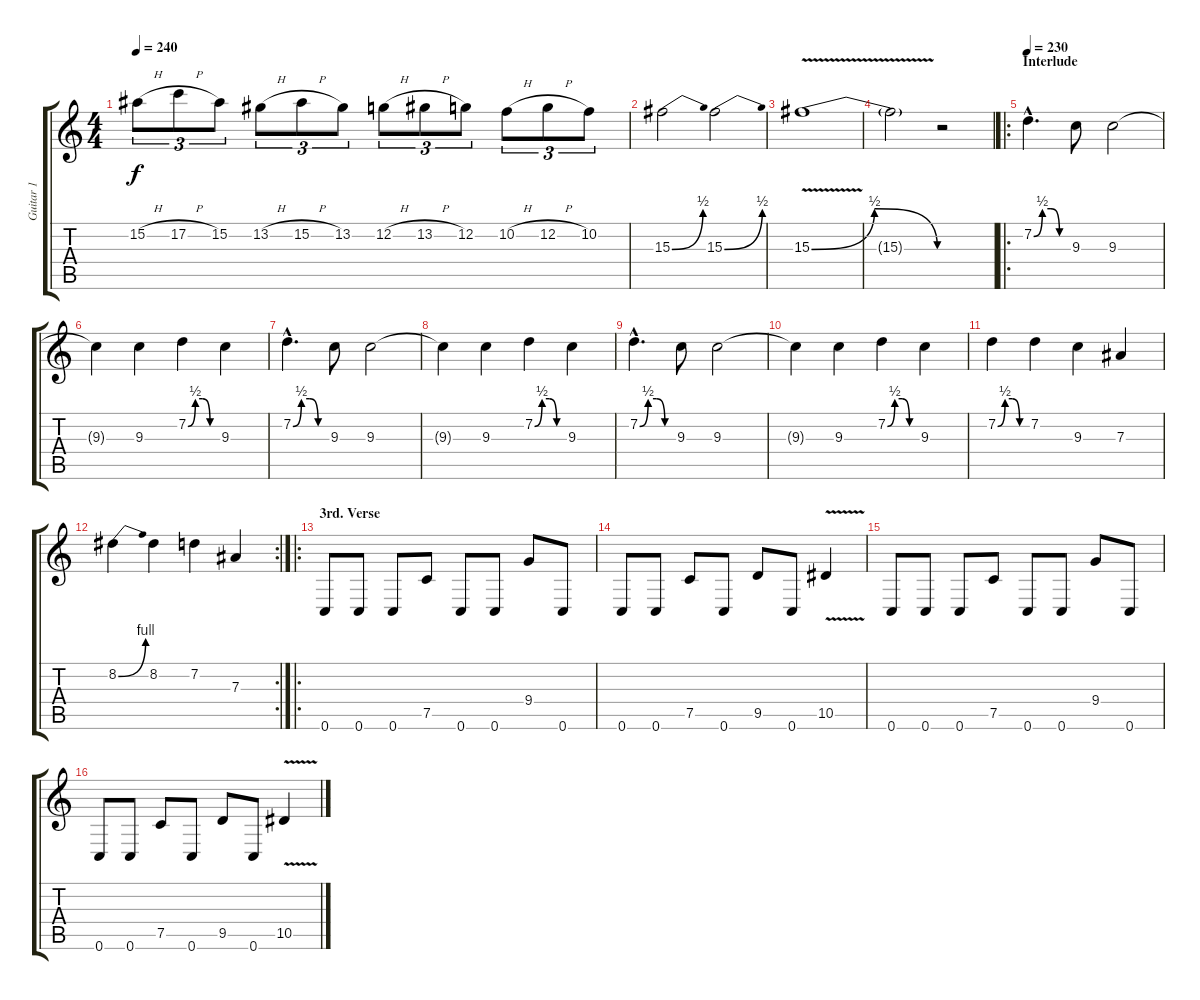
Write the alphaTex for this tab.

\track ("Guitar 1" "Guitar 1") {instrument distortionguitar}
\staff {score tabs}
\tuning (C4 G3 Eb3 Bb2 F2 C2) {hide}
\ts (4 4)
\tempo 240
\clef g2
\ks c
15.2{h}.8{tu (3 2) dy f} 17.2{h}.8{tu (3 2)} 15.2.8{tu (3 2)} 13.2{h}.8{tu (3 2)} 15.2{h}.8{tu (3 2)} 13.2.8{tu (3 2)} 12.2{h}.8{tu (3 2)} 13.2{h}.8{tu (3 2)} 12.2.8{tu (3 2)} 10.2{h}.8{tu (3 2)} 12.2{h}.8{tu (3 2)} 10.2.8{tu (3 2)} |
15.3{be (bend 0 0 60 2)}.2 15.3{be (bend 0 0 60 2)}.2 |
15.3{be (bendrelease 0 0 30 2 45 2 60 0) v}.1 |
15.3{t}.2 r.2 |
\ro
\section ("" "Interlude")
\tempo 230
7.2{be (custom 0 0 15 2 30 2 45 0 60 0) hac}.4{d} 9.3.8 9.3.2 |
9.3{t}.4 9.3.4 7.2{be (custom 0 0 15 2 30 2 45 0 60 0)}.4 9.3.4 |
7.2{be (custom 0 0 15 2 30 2 45 0 60 0) hac}.4{d} 9.3.8 9.3.2 |
9.3{t}.4 9.3.4 7.2{be (custom 0 0 15 2 30 2 45 0 60 0)}.4 9.3.4 |
7.2{be (custom 0 0 15 2 30 2 45 0 60 0) hac}.4{d} 9.3.8 9.3.2 |
9.3{t}.4 9.3.4 7.2{be (custom 0 0 15 2 30 2 45 0 60 0)}.4 9.3.4 |
7.2{be (custom 0 0 15 2 30 2 45 0 60 0)}.4 7.2.4 9.3.4 7.3.4 |
\rc 2
8.2{be (bend 0 0 60 4)}.4 8.2.4 7.2.4 7.3.4 |
\ro
\section ("" "3rd. Verse")
0.6.8 0.6.8 0.6.8 7.5.8 0.6.8 0.6.8 9.4.8 0.6.8 |
0.6.8 0.6.8 7.5.8 0.6.8 9.5.8 0.6.8 10.5{v}.4 |
0.6.8 0.6.8 0.6.8 7.5.8 0.6.8 0.6.8 9.4.8 0.6.8 |
0.6.8 0.6.8 7.5.8 0.6.8 9.5.8 0.6.8 10.5{v}.4
